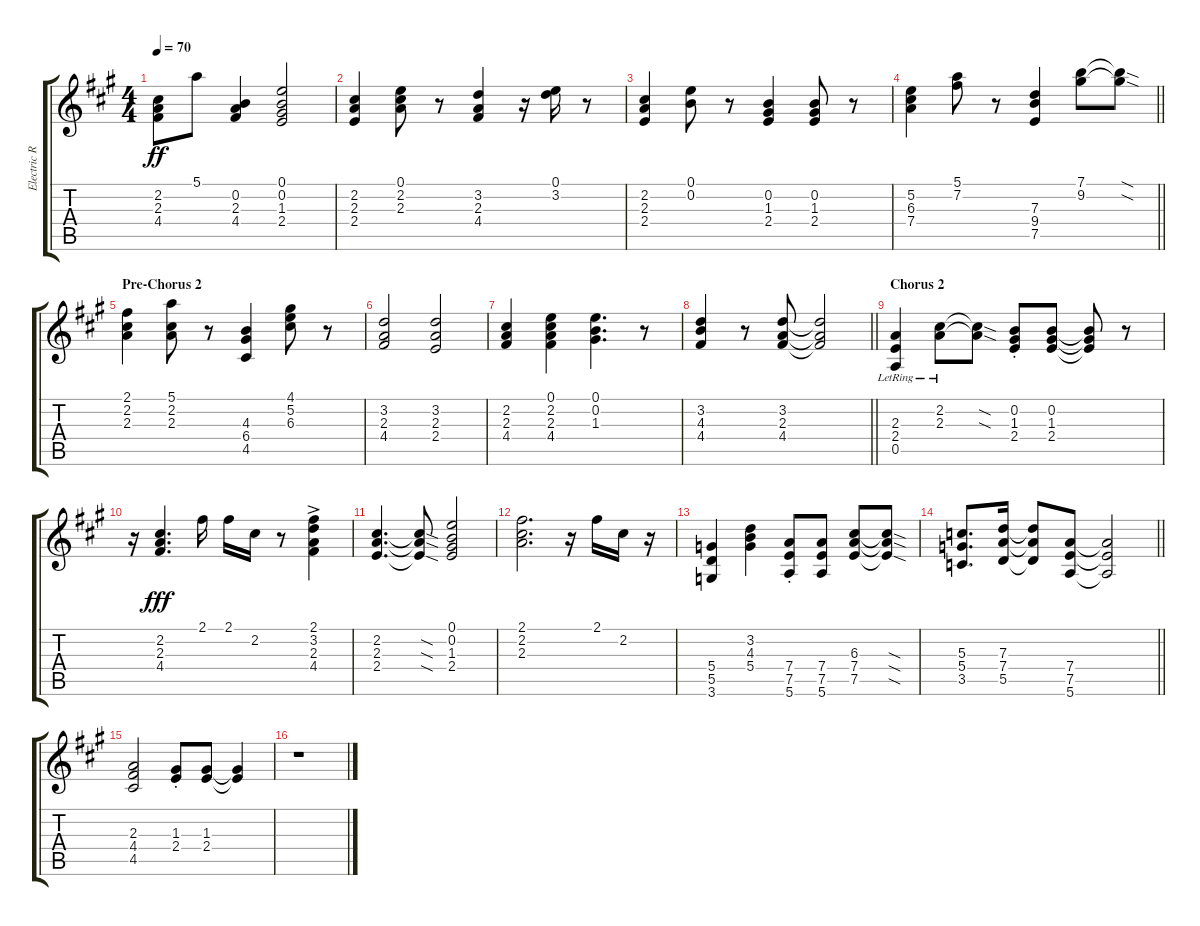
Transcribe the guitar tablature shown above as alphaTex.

\track ("Electric Rhythm, Distortion" "Electric R") {instrument overdrivenguitar}
\staff {score tabs}
\tuning (E4 B3 G3 D3 A2 E2) {hide}
\ts (4 4)
\tempo 70
\clef g2
\ks a
(2.2 2.3 4.4).8{dy ff} 5.1.8 (0.2 2.3 4.4).4 (0.1 0.2 1.3 2.4).2 |
(2.2 2.3 2.4).4 (0.1 2.2 2.3).8 r.8 (3.2 2.3 4.4).4 r.16 (0.1 3.2).16 r.8 |
(2.2 2.3 2.4).4 (0.1 0.2).8 r.8 (0.2 1.3 2.4).4 (0.2 1.3 2.4).8 r.8 |
\barLineRight lightlight
(5.2 6.3 7.4).4 (5.1 7.2).8 r.8 (7.3 9.4 7.5).4 (7.1 9.2).8 (7.1{sod t} 9.2{sod t}).8 |
\section ("" "Pre-Chorus 2")
(2.1 2.2 2.3).4 (5.1 2.2 2.3).8 r.8 (4.3 6.4 4.5).4 (4.1 5.2 6.3).8 r.8 |
(3.2 2.3 4.4).2 (3.2 2.3 2.4).2 |
(2.2 2.3 4.4).4 (0.1 2.2 2.3 4.4).4 (0.1 0.2 1.3).4{d} r.8 |
\barLineRight lightlight
(3.2 4.3 4.4).4 r.8 (3.2 2.3 4.4).8 (3.2{t} 2.3{t} 4.4{t}).2 |
\section ("" "Chorus 2")
(2.3{lr} 2.4{lr} 0.5{lr}).4 (2.2{lr} 2.3{lr}).8 (2.2{sod t} 2.3{sod t}).8 (0.2{st} 1.3{st} 2.4{st}).8 (0.2 1.3 2.4).8 (0.2{t} 1.3{t} 2.4{t}).8 r.8 |
r.16 (2.2 2.3 4.4).4{d dy fff} 2.1.16 2.1.16 2.2.16 r.8 (2.1{ac} 3.2{ac} 2.3{ac} 4.4{ac}).4 |
(2.2 2.3 2.4).4{d} (2.2{sod t} 2.3{sod t} 2.4{sod t}).8 (0.1 0.2 1.3 2.4).2 |
(2.1 2.2 2.3).2{d} r.16 2.1.16 2.2.16 r.16 |
(5.4 5.5 3.6).4 (3.2 4.3 5.4).4 (7.4{st} 7.5{st} 5.6{st}).8 (7.4 7.5 5.6).8 (6.3 7.4 7.5).8 (6.3{sod t} 7.4{sod t} 7.5{sod t}).8 |
\barLineRight lightlight
(5.3 5.4 3.5).8{d} (7.3 7.4 5.5).16 (7.3{t} 7.4{t} 5.5{t}).8 (7.4 7.5 5.6).8 (7.4{t} 7.5{t} 5.6{t}).2 |
(2.3 4.4 4.5).2 (1.3{st} 2.4{st}).8 (1.3 2.4).8 (1.3{t} 2.4{t}).4 |
r.1
